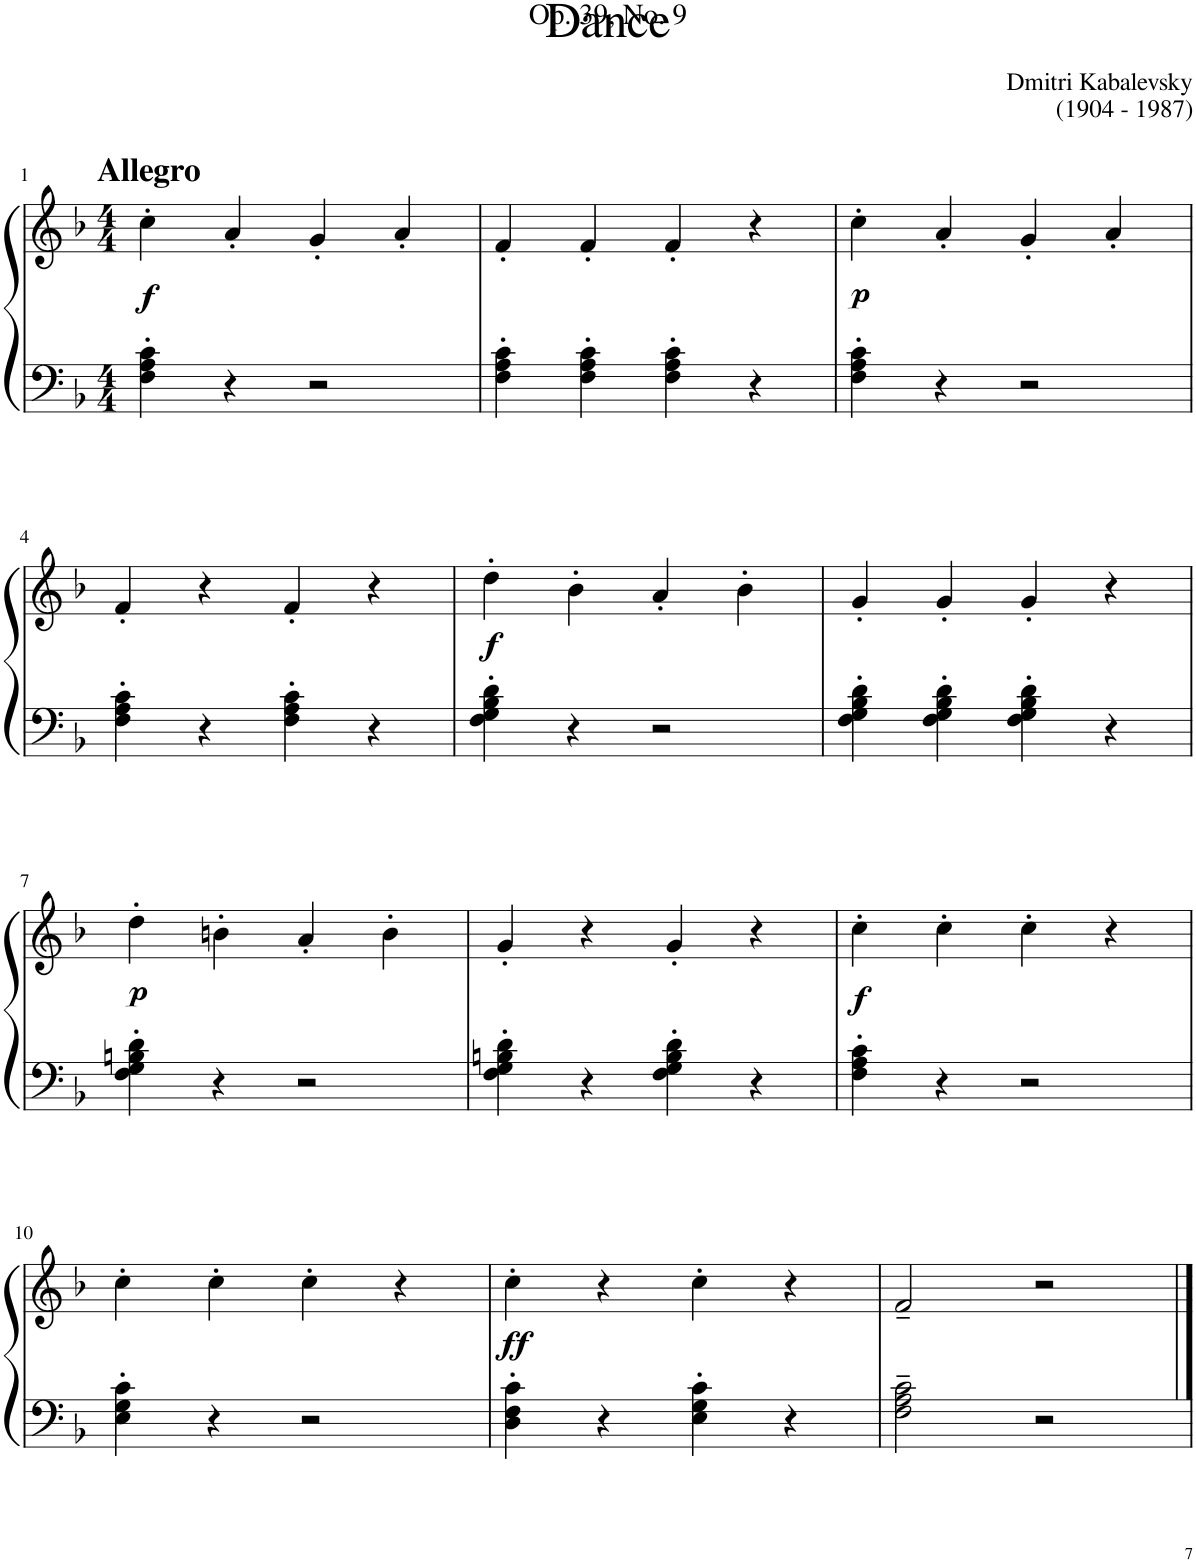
**kern	**kern	**dynam
*part1	*part1	*part1
*staff2	*staff1	*staff1/2
*I"Piano	*	*
*I'Pno	*	*
!!LO:PB:g=z
*clefF4	*clefG2	*
*k[b-]	*k[b-]	*
*M4/4	*M4/4	*
=1	=1	=1
!	!LO:TX:a:B:t=Allegro	!
!	!	!LO:DY:b
4F\' 4A\' 4c\'	4cc'\	f
4r	4a'/	.
2r	4g'/	.
.	4a'/	.
=2	=2	=2
4F\' 4A\' 4c\'	4f'/	.
4F\' 4A\' 4c\'	4f'/	.
4F\' 4A\' 4c\'	4f'/	.
4r	4r	.
=3	=3	=3
!	!	!LO:DY:b
4F\' 4A\' 4c\'	4cc'\	p
4r	4a'/	.
2r	4g'/	.
.	4a'/	.
!!LO:LB:g=z
=4	=4	=4
4F\' 4A\' 4c\'	4f'/	.
4r	4r	.
4F\' 4A\' 4c\'	4f'/	.
4r	4r	.
=5	=5	=5
!	!	!LO:DY:b
4F\' 4G\' 4B-\' 4d\'	4dd'\	f
4r	4b-'\	.
2r	4a'/	.
.	4b-'\	.
=6	=6	=6
4F\' 4G\' 4B-\' 4d\'	4g'/	.
4F\' 4G\' 4B-\' 4d\'	4g'/	.
4F\' 4G\' 4B-\' 4d\'	4g'/	.
4r	4r	.
!!LO:LB:g=z
=7	=7	=7
!	!	!LO:DY:b
4F\' 4G\' 4Bn\' 4d\'	4dd'\	p
4r	4bn'\	.
2r	4a'/	.
.	4b'\	.
=8	=8	=8
4F\' 4G\' 4Bn\' 4d\'	4g'/	.
4r	4r	.
4F\' 4G\' 4B\' 4d\'	4g'/	.
4r	4r	.
=9	=9	=9
!	!	!LO:DY:b
4F\' 4A\' 4c\'	4cc'\	f
4r	4cc'\	.
2r	4cc'\	.
.	4r	.
!!LO:LB:g=z
=10	=10	=10
4E\' 4G\' 4c\'	4cc'\	.
4r	4cc'\	.
2r	4cc'\	.
.	4r	.
=11	=11	=11
!	!	!LO:DY:b
4D\' 4F\' 4c\'	4cc'\	ff
4r	4r	.
4E\' 4G\' 4c\'	4cc'\	.
4r	4r	.
=12	=12	=12
2F\~ 2A\~ 2c\~	2f~/	.
2r	2r	.
==	==	==
*-	*-	*-
